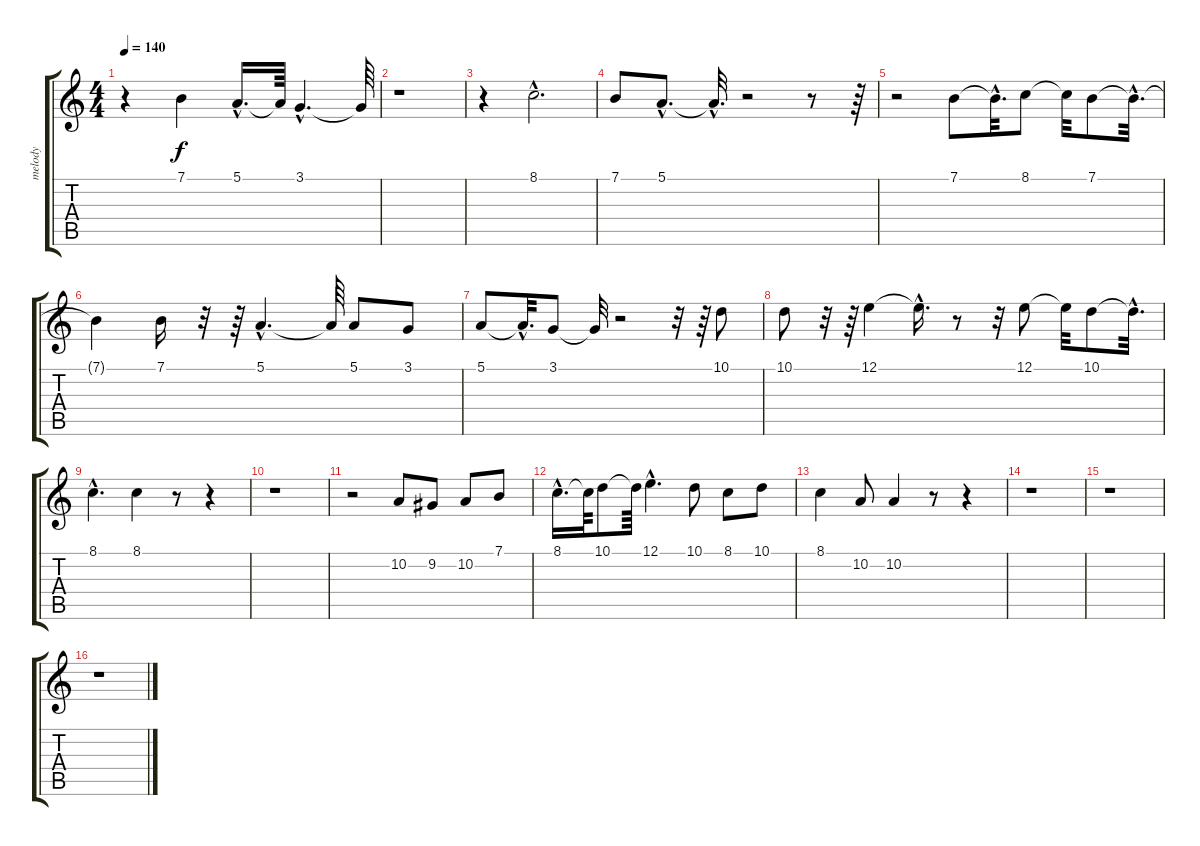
\track ("melody " "melody ") {instrument synthstrings1}
\staff {score tabs}
\tuning (E4 B3 G3 D3 A2 E2) {hide}
\ts (4 4)
\tempo 140
\clef g2
\ks c
r.4{dy f} 7.1.4 5.1{hac}.16{d} 5.1{t}.64 3.1{hac}.4{d} 3.1{t}.64 |
r.1 |
r.4 8.1{hac}.2{d} |
7.1.8 5.1{hac}.8{d} 5.1{hac t}.32{d} r.2 r.8 r.64 |
r.2 7.1.8 7.1{hac t}.32{d} 8.1.8 8.1{t}.32 7.1.8 7.1{hac t}.32{d} |
7.1{t}.4 7.1.16 r.32 r.64 5.1{hac}.4{d} 5.1{t}.64 5.1.8 3.1.8 |
5.1.8 5.1{hac t}.32{d} 3.1.8 3.1{t}.32 r.2 r.32 r.64 10.1.8 |
10.1.8 r.32 r.64 12.1.4 12.1{hac t}.16{d} r.8 r.32 12.1.8 12.1{t}.32 10.1.8 10.1{hac t}.32{d} |
8.1{hac}.4{d} 8.1.4 r.8 r.4 |
r.1 |
r.2 10.2.8 9.2.8 10.2.8 7.1.8 |
8.1{hac}.16{d} 8.1{t}.64 10.1.8 10.1{t}.64 12.1{hac}.4{d} 10.1.8 8.1.8 10.1.8 |
8.1.4 10.2.8 10.2.4 r.8 r.4 |
r.1 |
r.1 |
r.1
